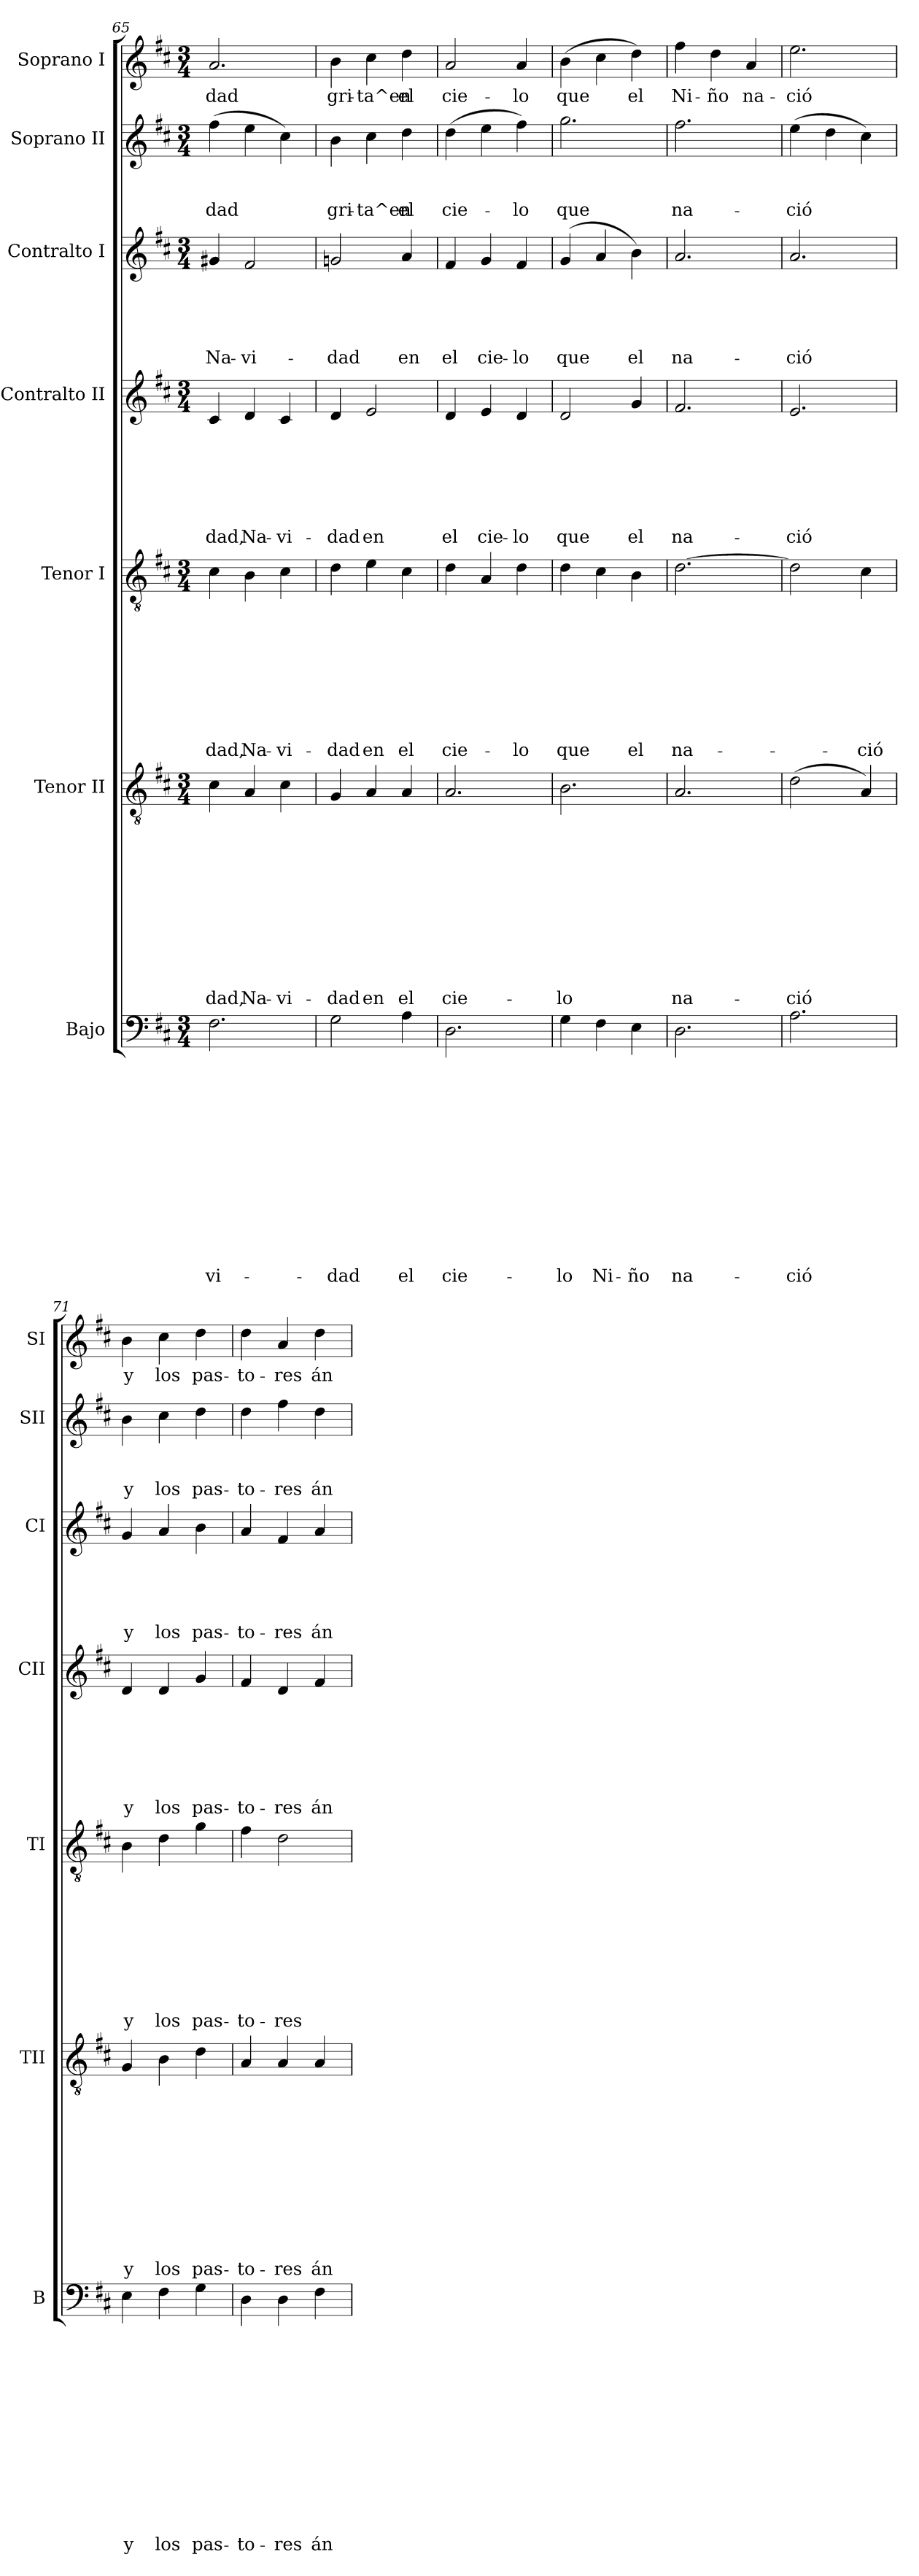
**kern	**text	**text	**text	**text	**text	**text	**text	**text	**text	**text	**text	**text	**text	**kern	**text	**text	**text	**text	**text	**text	**text	**text	**text	**text	**text	**kern	**text	**text	**text	**text	**text	**text	**text	**text	**text	**kern	**text	**text	**text	**text	**text	**text	**text	**kern	**text	**text	**text	**text	**text	**kern	**text	**text	**text	**kern	**text
*part7	*part7	*part7	*part7	*part7	*part7	*part7	*part7	*part7	*part7	*part7	*part7	*part7	*part7	*part6	*part6	*part6	*part6	*part6	*part6	*part6	*part6	*part6	*part6	*part6	*part6	*part5	*part5	*part5	*part5	*part5	*part5	*part5	*part5	*part5	*part5	*part4	*part4	*part4	*part4	*part4	*part4	*part4	*part4	*part3	*part3	*part3	*part3	*part3	*part3	*part2	*part2	*part2	*part2	*part1	*part1
*staff7	*staff7	*staff7	*staff7	*staff7	*staff7	*staff7	*staff7	*staff7	*staff7	*staff7	*staff7	*staff7	*staff7	*staff6	*staff6	*staff6	*staff6	*staff6	*staff6	*staff6	*staff6	*staff6	*staff6	*staff6	*staff6	*staff5	*staff5	*staff5	*staff5	*staff5	*staff5	*staff5	*staff5	*staff5	*staff5	*staff4	*staff4	*staff4	*staff4	*staff4	*staff4	*staff4	*staff4	*staff3	*staff3	*staff3	*staff3	*staff3	*staff3	*staff2	*staff2	*staff2	*staff2	*staff1	*staff1
*I"Bajo	*	*	*	*	*	*	*	*	*	*	*	*	*	*I"Tenor II	*	*	*	*	*	*	*	*	*	*	*	*I"Tenor I	*	*	*	*	*	*	*	*	*	*I"Contralto II	*	*	*	*	*	*	*	*I"Contralto I	*	*	*	*	*	*I"Soprano II	*	*	*	*I"Soprano I	*
*I'B	*	*	*	*	*	*	*	*	*	*	*	*	*	*I'TII	*	*	*	*	*	*	*	*	*	*	*	*I'TI	*	*	*	*	*	*	*	*	*	*I'CII	*	*	*	*	*	*	*	*I'CI	*	*	*	*	*	*I'SII	*	*	*	*I'SI	*
*clefF4	*	*	*	*	*	*	*	*	*	*	*	*	*	*clefGv2	*	*	*	*	*	*	*	*	*	*	*	*clefGv2	*	*	*	*	*	*	*	*	*	*clefG2	*	*	*	*	*	*	*	*clefG2	*	*	*	*	*	*clefG2	*	*	*	*clefG2	*
*k[f#c#]	*	*	*	*	*	*	*	*	*	*	*	*	*	*k[f#c#]	*	*	*	*	*	*	*	*	*	*	*	*k[f#c#]	*	*	*	*	*	*	*	*	*	*k[f#c#]	*	*	*	*	*	*	*	*k[f#c#]	*	*	*	*	*	*k[f#c#]	*	*	*	*k[f#c#]	*
*D:	*	*	*	*	*	*	*	*	*	*	*	*	*	*D:	*	*	*	*	*	*	*	*	*	*	*	*D:	*	*	*	*	*	*	*	*	*	*D:	*	*	*	*	*	*	*	*D:	*	*	*	*	*	*D:	*	*	*	*D:	*
*M3/4	*	*	*	*	*	*	*	*	*	*	*	*	*	*M3/4	*	*	*	*	*	*	*	*	*	*	*	*M3/4	*	*	*	*	*	*	*	*	*	*M3/4	*	*	*	*	*	*	*	*M3/4	*	*	*	*	*	*M3/4	*	*	*	*M3/4	*
=65	=65	=65	=65	=65	=65	=65	=65	=65	=65	=65	=65	=65	=65	=65	=65	=65	=65	=65	=65	=65	=65	=65	=65	=65	=65	=65	=65	=65	=65	=65	=65	=65	=65	=65	=65	=65	=65	=65	=65	=65	=65	=65	=65	=65	=65	=65	=65	=65	=65	=65	=65	=65	=65	=65	=65
!	!	!	!	!	!	!	!	!	!	!	!	!	!LO:LY:b	!	!	!	!	!	!	!	!	!	!	!	!LO:LY:b	!	!	!	!	!	!	!	!	!	!LO:LY:b	!	!	!	!	!	!	!	!LO:LY:b	!	!	!	!	!	!LO:LY:b	!	!	!	!LO:LY:b	!	!LO:LY:b
2.F#\	.	.	.	.	.	.	.	.	.	.	.	.	-vi-	4c#\	.	.	.	.	.	.	.	.	.	.	-dad,	4c#\	.	.	.	.	.	.	.	.	-dad,	4c#/	.	.	.	.	.	.	-dad,	4g#X/	.	.	.	.	Na-	(>4ff#\	.	.	-dad	2.a/	-dad
!	!	!	!	!	!	!	!	!	!	!	!	!	!	!	!	!	!	!	!	!	!	!	!	!	!LO:LY:b	!	!	!	!	!	!	!	!	!	!LO:LY:b	!	!	!	!	!	!	!	!LO:LY:b	!	!	!	!	!	!LO:LY:b	!	!	!	!	!	!
.	.	.	.	.	.	.	.	.	.	.	.	.	.	4A/	.	.	.	.	.	.	.	.	.	.	Na-	4B\	.	.	.	.	.	.	.	.	Na-	4d/	.	.	.	.	.	.	Na-	2f#/	.	.	.	.	-vi-	4ee\	.	.	.	.	.
!	!	!	!	!	!	!	!	!	!	!	!	!	!	!	!	!	!	!	!	!	!	!	!	!	!LO:LY:b	!	!	!	!	!	!	!	!	!	!LO:LY:b	!	!	!	!	!	!	!	!LO:LY:b	!	!	!	!	!	!	!	!	!	!	!	!
.	.	.	.	.	.	.	.	.	.	.	.	.	.	4c#\	.	.	.	.	.	.	.	.	.	.	-vi-	4c#\	.	.	.	.	.	.	.	.	-vi-	4c#/	.	.	.	.	.	.	-vi-	.	.	.	.	.	.	4cc#\)	.	.	.	.	.
=66	=66	=66	=66	=66	=66	=66	=66	=66	=66	=66	=66	=66	=66	=66	=66	=66	=66	=66	=66	=66	=66	=66	=66	=66	=66	=66	=66	=66	=66	=66	=66	=66	=66	=66	=66	=66	=66	=66	=66	=66	=66	=66	=66	=66	=66	=66	=66	=66	=66	=66	=66	=66	=66	=66	=66
!	!	!	!	!	!	!	!	!	!	!	!	!	!LO:LY:b	!	!	!	!	!	!	!	!	!	!	!	!LO:LY:b	!	!	!	!	!	!	!	!	!	!LO:LY:b	!	!	!	!	!	!	!	!LO:LY:b	!	!	!	!	!	!LO:LY:b	!	!	!	!LO:LY:b	!	!LO:LY:b
2G\	.	.	.	.	.	.	.	.	.	.	.	.	-dad	4G/	.	.	.	.	.	.	.	.	.	.	-dad	4d\	.	.	.	.	.	.	.	.	-dad	4d/	.	.	.	.	.	.	-dad	2gn/	.	.	.	.	-dad	4b\	.	.	gri-	4b\	gri-
!	!	!	!	!	!	!	!	!	!	!	!	!	!	!	!	!	!	!	!	!	!	!	!	!	!LO:LY:b	!	!	!	!	!	!	!	!	!	!LO:LY:b	!	!	!	!	!	!	!	!LO:LY:b	!	!	!	!	!	!	!	!	!	!LO:LY:b	!	!LO:LY:b
.	.	.	.	.	.	.	.	.	.	.	.	.	.	4A/	.	.	.	.	.	.	.	.	.	.	en	4e\	.	.	.	.	.	.	.	.	en	2e/	.	.	.	.	.	.	en	.	.	.	.	.	.	4cc#\	.	.	-ta^en	4cc#\	-ta^en
!	!	!	!	!	!	!	!	!	!	!	!	!	!LO:LY:b	!	!	!	!	!	!	!	!	!	!	!	!LO:LY:b	!	!	!	!	!	!	!	!	!	!LO:LY:b	!	!	!	!	!	!	!	!	!	!	!	!	!	!LO:LY:b	!	!	!	!LO:LY:b	!	!LO:LY:b
4A\	.	.	.	.	.	.	.	.	.	.	.	.	el	4A/	.	.	.	.	.	.	.	.	.	.	el	4c#\	.	.	.	.	.	.	.	.	el	.	.	.	.	.	.	.	.	4a/	.	.	.	.	en	4dd\	.	.	el	4dd\	el
=67	=67	=67	=67	=67	=67	=67	=67	=67	=67	=67	=67	=67	=67	=67	=67	=67	=67	=67	=67	=67	=67	=67	=67	=67	=67	=67	=67	=67	=67	=67	=67	=67	=67	=67	=67	=67	=67	=67	=67	=67	=67	=67	=67	=67	=67	=67	=67	=67	=67	=67	=67	=67	=67	=67	=67
!	!	!	!	!	!	!	!	!	!	!	!	!	!LO:LY:b	!	!	!	!	!	!	!	!	!	!	!	!LO:LY:b	!	!	!	!	!	!	!	!	!	!LO:LY:b	!	!	!	!	!	!	!	!LO:LY:b	!	!	!	!	!	!LO:LY:b	!	!	!	!LO:LY:b	!	!LO:LY:b
2.D\	.	.	.	.	.	.	.	.	.	.	.	.	cie-	2.A/	.	.	.	.	.	.	.	.	.	.	cie-	4d\	.	.	.	.	.	.	.	.	cie-	4d/	.	.	.	.	.	.	el	4f#/	.	.	.	.	el	(>4dd\	.	.	cie-	2a/	cie-
!	!	!	!	!	!	!	!	!	!	!	!	!	!	!	!	!	!	!	!	!	!	!	!	!	!	!	!	!	!	!	!	!	!	!	!	!	!	!	!	!	!	!	!LO:LY:b	!	!	!	!	!	!LO:LY:b	!	!	!	!	!	!
.	.	.	.	.	.	.	.	.	.	.	.	.	.	.	.	.	.	.	.	.	.	.	.	.	.	4A/	.	.	.	.	.	.	.	.	.	4e/	.	.	.	.	.	.	cie-	4g/	.	.	.	.	cie-	4ee\	.	.	.	.	.
!	!	!	!	!	!	!	!	!	!	!	!	!	!	!	!	!	!	!	!	!	!	!	!	!	!	!	!	!	!	!	!	!	!	!	!LO:LY:b	!	!	!	!	!	!	!	!LO:LY:b	!	!	!	!	!	!LO:LY:b	!	!	!	!LO:LY:b	!	!LO:LY:b
.	.	.	.	.	.	.	.	.	.	.	.	.	.	.	.	.	.	.	.	.	.	.	.	.	.	4d\	.	.	.	.	.	.	.	.	-lo	4d/	.	.	.	.	.	.	-lo	4f#/	.	.	.	.	-lo	4ff#\)	.	.	-lo	4a/	-lo
!!LO:PB:g=z
=68	=68	=68	=68	=68	=68	=68	=68	=68	=68	=68	=68	=68	=68	=68	=68	=68	=68	=68	=68	=68	=68	=68	=68	=68	=68	=68	=68	=68	=68	=68	=68	=68	=68	=68	=68	=68	=68	=68	=68	=68	=68	=68	=68	=68	=68	=68	=68	=68	=68	=68	=68	=68	=68	=68	=68
!	!	!	!	!	!	!	!	!	!	!	!	!	!LO:LY:b	!	!	!	!	!	!	!	!	!	!	!	!LO:LY:b	!	!	!	!	!	!	!	!	!	!LO:LY:b	!	!	!	!	!	!	!	!LO:LY:b	!	!	!	!	!	!LO:LY:b	!	!	!	!LO:LY:b	!	!LO:LY:b
4G\	.	.	.	.	.	.	.	.	.	.	.	.	-lo	2.B\	.	.	.	.	.	.	.	.	.	.	-lo	4d\	.	.	.	.	.	.	.	.	que	2d/	.	.	.	.	.	.	que	(>4g/	.	.	.	.	que	2.gg\	.	.	que	(>4b\	que
!	!	!	!	!	!	!	!	!	!	!	!	!	!LO:LY:b	!	!	!	!	!	!	!	!	!	!	!	!	!	!	!	!	!	!	!	!	!	!	!	!	!	!	!	!	!	!	!	!	!	!	!	!	!	!	!	!	!	!
4F#\	.	.	.	.	.	.	.	.	.	.	.	.	Ni-	.	.	.	.	.	.	.	.	.	.	.	.	4c#\	.	.	.	.	.	.	.	.	.	.	.	.	.	.	.	.	.	4a/	.	.	.	.	.	.	.	.	.	4cc#\	.
!	!	!	!	!	!	!	!	!	!	!	!	!	!LO:LY:b	!	!	!	!	!	!	!	!	!	!	!	!	!	!	!	!	!	!	!	!	!	!LO:LY:b	!	!	!	!	!	!	!	!LO:LY:b	!	!	!	!	!	!LO:LY:b	!	!	!	!	!	!LO:LY:b
4E\	.	.	.	.	.	.	.	.	.	.	.	.	-ño	.	.	.	.	.	.	.	.	.	.	.	.	4B\	.	.	.	.	.	.	.	.	el	4g/	.	.	.	.	.	.	el	4b\)	.	.	.	.	el	.	.	.	.	4dd\)	el
=69	=69	=69	=69	=69	=69	=69	=69	=69	=69	=69	=69	=69	=69	=69	=69	=69	=69	=69	=69	=69	=69	=69	=69	=69	=69	=69	=69	=69	=69	=69	=69	=69	=69	=69	=69	=69	=69	=69	=69	=69	=69	=69	=69	=69	=69	=69	=69	=69	=69	=69	=69	=69	=69	=69	=69
!	!	!	!	!	!	!	!	!	!	!	!	!	!LO:LY:b	!	!	!	!	!	!	!	!	!	!	!	!LO:LY:b	!	!	!	!	!	!	!	!	!	!LO:LY:b	!	!	!	!	!	!	!	!LO:LY:b	!	!	!	!	!	!LO:LY:b	!	!	!	!LO:LY:b	!	!LO:LY:b
2.D\	.	.	.	.	.	.	.	.	.	.	.	.	na-	2.A/	.	.	.	.	.	.	.	.	.	.	na-	[>2.d\	.	.	.	.	.	.	.	.	na-	2.f#/	.	.	.	.	.	.	na-	2.a/	.	.	.	.	na-	2.ff#\	.	.	na-	4ff#\	Ni-
!	!	!	!	!	!	!	!	!	!	!	!	!	!	!	!	!	!	!	!	!	!	!	!	!	!	!	!	!	!	!	!	!	!	!	!	!	!	!	!	!	!	!	!	!	!	!	!	!	!	!	!	!	!	!	!LO:LY:b
.	.	.	.	.	.	.	.	.	.	.	.	.	.	.	.	.	.	.	.	.	.	.	.	.	.	.	.	.	.	.	.	.	.	.	.	.	.	.	.	.	.	.	.	.	.	.	.	.	.	.	.	.	.	4dd\	-ño
!	!	!	!	!	!	!	!	!	!	!	!	!	!	!	!	!	!	!	!	!	!	!	!	!	!	!	!	!	!	!	!	!	!	!	!	!	!	!	!	!	!	!	!	!	!	!	!	!	!	!	!	!	!	!	!LO:LY:b
.	.	.	.	.	.	.	.	.	.	.	.	.	.	.	.	.	.	.	.	.	.	.	.	.	.	.	.	.	.	.	.	.	.	.	.	.	.	.	.	.	.	.	.	.	.	.	.	.	.	.	.	.	.	4a/	na-
=70	=70	=70	=70	=70	=70	=70	=70	=70	=70	=70	=70	=70	=70	=70	=70	=70	=70	=70	=70	=70	=70	=70	=70	=70	=70	=70	=70	=70	=70	=70	=70	=70	=70	=70	=70	=70	=70	=70	=70	=70	=70	=70	=70	=70	=70	=70	=70	=70	=70	=70	=70	=70	=70	=70	=70
!	!	!	!	!	!	!	!	!	!	!	!	!	!LO:LY:b	!	!	!	!	!	!	!	!	!	!	!	!LO:LY:b	!	!	!	!	!	!	!	!	!	!	!	!	!	!	!	!	!	!LO:LY:b	!	!	!	!	!	!LO:LY:b	!	!	!	!LO:LY:b	!	!LO:LY:b
2.A\	.	.	.	.	.	.	.	.	.	.	.	.	-ció	(>2d\	.	.	.	.	.	.	.	.	.	.	-ció	2d\]	.	.	.	.	.	.	.	.	.	2.e/	.	.	.	.	.	.	-ció	2.a/	.	.	.	.	-ció	(>4ee\	.	.	-ció	2.ee\	-ció
.	.	.	.	.	.	.	.	.	.	.	.	.	.	.	.	.	.	.	.	.	.	.	.	.	.	.	.	.	.	.	.	.	.	.	.	.	.	.	.	.	.	.	.	.	.	.	.	.	.	4dd\	.	.	.	.	.
!	!	!	!	!	!	!	!	!	!	!	!	!	!	!	!	!	!	!	!	!	!	!	!	!	!	!	!	!	!	!	!	!	!	!	!LO:LY:b	!	!	!	!	!	!	!	!	!	!	!	!	!	!	!	!	!	!	!	!
.	.	.	.	.	.	.	.	.	.	.	.	.	.	4A/)	.	.	.	.	.	.	.	.	.	.	.	4c#\	.	.	.	.	.	.	.	.	-ció	.	.	.	.	.	.	.	.	.	.	.	.	.	.	4cc#\)	.	.	.	.	.
=71	=71	=71	=71	=71	=71	=71	=71	=71	=71	=71	=71	=71	=71	=71	=71	=71	=71	=71	=71	=71	=71	=71	=71	=71	=71	=71	=71	=71	=71	=71	=71	=71	=71	=71	=71	=71	=71	=71	=71	=71	=71	=71	=71	=71	=71	=71	=71	=71	=71	=71	=71	=71	=71	=71	=71
!	!	!	!	!	!	!	!	!	!	!	!	!	!LO:LY:b	!	!	!	!	!	!	!	!	!	!	!	!LO:LY:b	!	!	!	!	!	!	!	!	!	!LO:LY:b	!	!	!	!	!	!	!	!LO:LY:b	!	!	!	!	!	!LO:LY:b	!	!	!	!LO:LY:b	!	!LO:LY:b
4E\	.	.	.	.	.	.	.	.	.	.	.	.	y	4G/	.	.	.	.	.	.	.	.	.	.	y	4B\	.	.	.	.	.	.	.	.	y	4d/	.	.	.	.	.	.	y	4g/	.	.	.	.	y	4b\	.	.	y	4b\	y
!	!	!	!	!	!	!	!	!	!	!	!	!	!LO:LY:b	!	!	!	!	!	!	!	!	!	!	!	!LO:LY:b	!	!	!	!	!	!	!	!	!	!LO:LY:b	!	!	!	!	!	!	!	!LO:LY:b	!	!	!	!	!	!LO:LY:b	!	!	!	!LO:LY:b	!	!LO:LY:b
4F#\	.	.	.	.	.	.	.	.	.	.	.	.	los	4B\	.	.	.	.	.	.	.	.	.	.	los	4d\	.	.	.	.	.	.	.	.	los	4d/	.	.	.	.	.	.	los	4a/	.	.	.	.	los	4cc#\	.	.	los	4cc#\	los
!	!	!	!	!	!	!	!	!	!	!	!	!	!LO:LY:b	!	!	!	!	!	!	!	!	!	!	!	!LO:LY:b	!	!	!	!	!	!	!	!	!	!LO:LY:b	!	!	!	!	!	!	!	!LO:LY:b	!	!	!	!	!	!LO:LY:b	!	!	!	!LO:LY:b	!	!LO:LY:b
4G\	.	.	.	.	.	.	.	.	.	.	.	.	pas-	4d\	.	.	.	.	.	.	.	.	.	.	pas-	4g\	.	.	.	.	.	.	.	.	pas-	4g/	.	.	.	.	.	.	pas-	4b\	.	.	.	.	pas-	4dd\	.	.	pas-	4dd\	pas-
=72	=72	=72	=72	=72	=72	=72	=72	=72	=72	=72	=72	=72	=72	=72	=72	=72	=72	=72	=72	=72	=72	=72	=72	=72	=72	=72	=72	=72	=72	=72	=72	=72	=72	=72	=72	=72	=72	=72	=72	=72	=72	=72	=72	=72	=72	=72	=72	=72	=72	=72	=72	=72	=72	=72	=72
!	!	!	!	!	!	!	!	!	!	!	!	!	!LO:LY:b	!	!	!	!	!	!	!	!	!	!	!	!LO:LY:b	!	!	!	!	!	!	!	!	!	!LO:LY:b	!	!	!	!	!	!	!	!LO:LY:b	!	!	!	!	!	!LO:LY:b	!	!	!	!LO:LY:b	!	!LO:LY:b
4D\	.	.	.	.	.	.	.	.	.	.	.	.	-to-	4A/	.	.	.	.	.	.	.	.	.	.	-to-	4f#\	.	.	.	.	.	.	.	.	-to-	4f#/	.	.	.	.	.	.	-to-	4a/	.	.	.	.	-to-	4dd\	.	.	-to-	4dd\	-to-
!	!	!	!	!	!	!	!	!	!	!	!	!	!LO:LY:b	!	!	!	!	!	!	!	!	!	!	!	!LO:LY:b	!	!	!	!	!	!	!	!	!	!LO:LY:b	!	!	!	!	!	!	!	!LO:LY:b	!	!	!	!	!	!LO:LY:b	!	!	!	!LO:LY:b	!	!LO:LY:b
4D\	.	.	.	.	.	.	.	.	.	.	.	.	-res	4A/	.	.	.	.	.	.	.	.	.	.	-res	2d\	.	.	.	.	.	.	.	.	-res	4d/	.	.	.	.	.	.	-res	4f#/	.	.	.	.	-res	4ff#\	.	.	-res	4a/	-res
!	!	!	!	!	!	!	!	!	!	!	!	!	!LO:LY:b	!	!	!	!	!	!	!	!	!	!	!	!LO:LY:b	!	!	!	!	!	!	!	!	!	!	!	!	!	!	!	!	!	!LO:LY:b	!	!	!	!	!	!LO:LY:b	!	!	!	!LO:LY:b	!	!LO:LY:b
4F#\	.	.	.	.	.	.	.	.	.	.	.	.	án-	4A/	.	.	.	.	.	.	.	.	.	.	án-	.	.	.	.	.	.	.	.	.	.	4f#/	.	.	.	.	.	.	án-	4a/	.	.	.	.	án-	4dd\	.	.	án-	4dd\	án-
=	=	=	=	=	=	=	=	=	=	=	=	=	=	=	=	=	=	=	=	=	=	=	=	=	=	=	=	=	=	=	=	=	=	=	=	=	=	=	=	=	=	=	=	=	=	=	=	=	=	=	=	=	=	=	=
*-	*-	*-	*-	*-	*-	*-	*-	*-	*-	*-	*-	*-	*-	*-	*-	*-	*-	*-	*-	*-	*-	*-	*-	*-	*-	*-	*-	*-	*-	*-	*-	*-	*-	*-	*-	*-	*-	*-	*-	*-	*-	*-	*-	*-	*-	*-	*-	*-	*-	*-	*-	*-	*-	*-	*-
